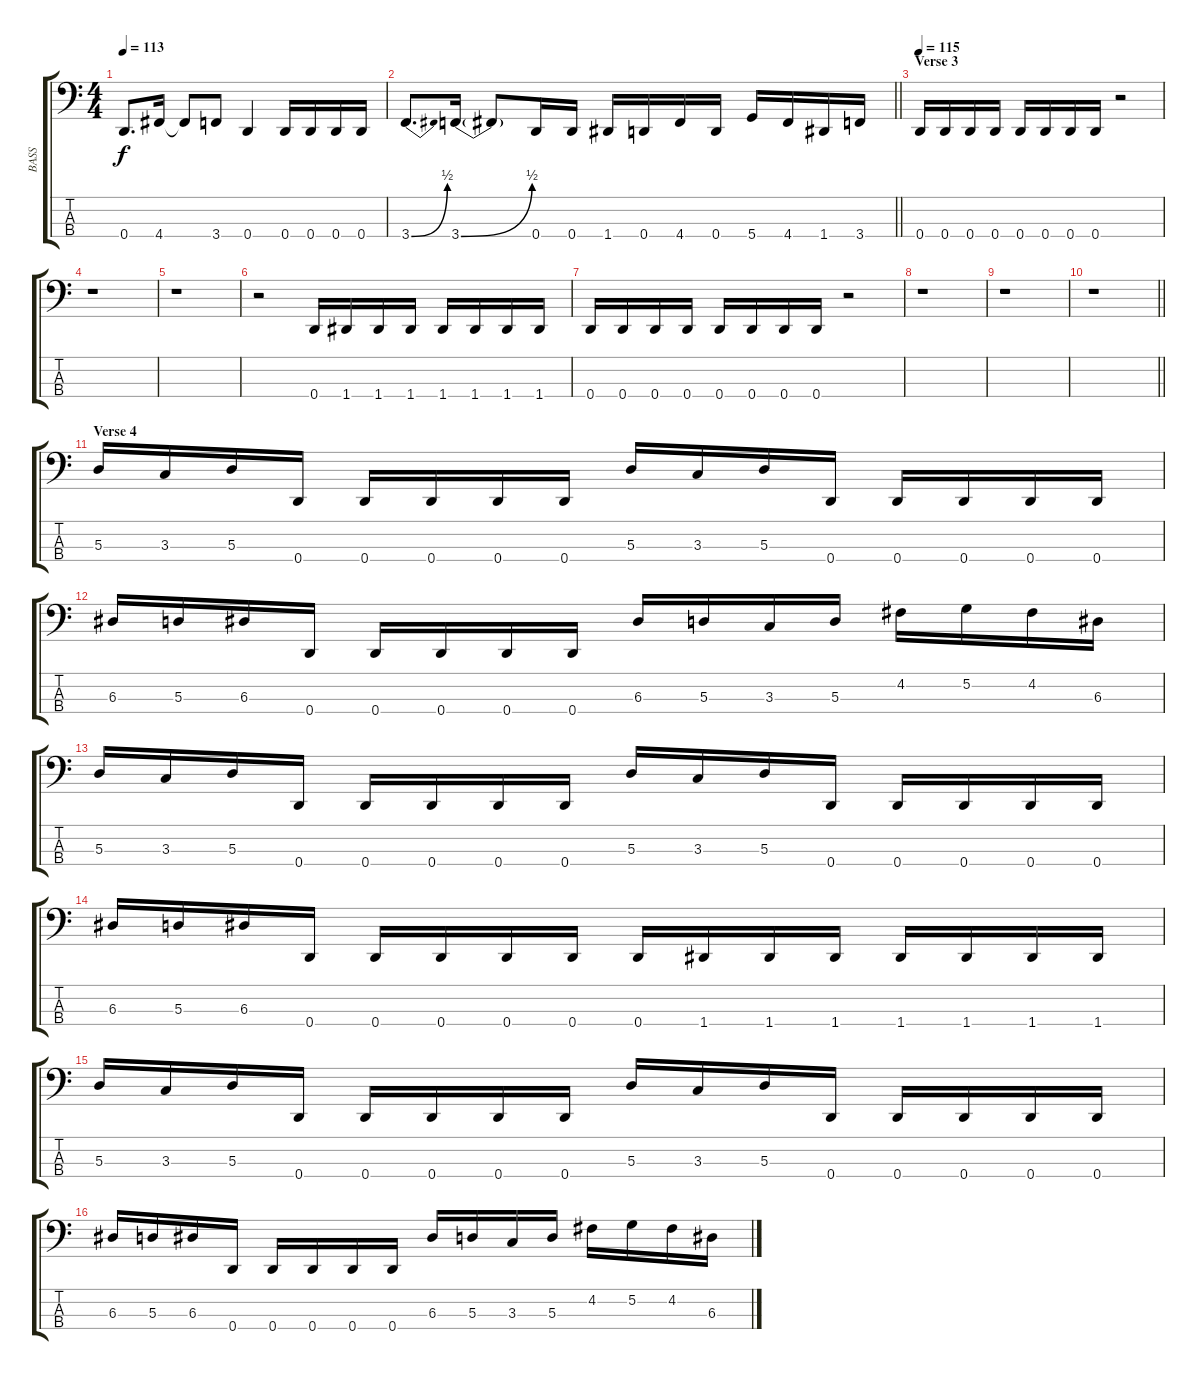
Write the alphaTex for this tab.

\track ("BASS" "BASS") {instrument electricbasspick}
\staff {score tabs}
\tuning (G2 D2 A1 D1) {hide}
\ts (4 4)
\tempo 113
\clef f4
\ks c
0.4.8{d dy f} 4.4.16 4.4{t}.8 3.4.8 0.4.4 0.4.16 0.4.16 0.4.16 0.4.16 |
\barLineRight lightlight
3.4{be (bend 0 0 60 2)}.8{d} 3.4{be (bend 0 0 60 2)}.16 3.4{t}.8 0.4.16 0.4.16 1.4.16 0.4.16 4.4.16 0.4.16 5.4.16 4.4.16 1.4.16 3.4.16 |
\section ("" "Verse 3")
\tempo 115
0.4.16 0.4.16 0.4.16 0.4.16 0.4.16 0.4.16 0.4.16 0.4.16 r.2 |
r.1 |
r.1 |
r.2 0.4.16 1.4.16 1.4.16 1.4.16 1.4.16 1.4.16 1.4.16 1.4.16 |
0.4.16 0.4.16 0.4.16 0.4.16 0.4.16 0.4.16 0.4.16 0.4.16 r.2 |
r.1 |
r.1 |
\barLineRight lightlight
r.1 |
\section ("" "Verse 4")
5.3.16 3.3.16 5.3.16 0.4.16 0.4.16 0.4.16 0.4.16 0.4.16 5.3.16 3.3.16 5.3.16 0.4.16 0.4.16 0.4.16 0.4.16 0.4.16 |
6.3.16 5.3.16 6.3.16 0.4.16 0.4.16 0.4.16 0.4.16 0.4.16 6.3.16 5.3.16 3.3.16 5.3.16 4.2.16 5.2.16 4.2.16 6.3.16 |
5.3.16 3.3.16 5.3.16 0.4.16 0.4.16 0.4.16 0.4.16 0.4.16 5.3.16 3.3.16 5.3.16 0.4.16 0.4.16 0.4.16 0.4.16 0.4.16 |
6.3.16 5.3.16 6.3.16 0.4.16 0.4.16 0.4.16 0.4.16 0.4.16 0.4.16 1.4.16 1.4.16 1.4.16 1.4.16 1.4.16 1.4.16 1.4.16 |
5.3.16 3.3.16 5.3.16 0.4.16 0.4.16 0.4.16 0.4.16 0.4.16 5.3.16 3.3.16 5.3.16 0.4.16 0.4.16 0.4.16 0.4.16 0.4.16 |
6.3.16 5.3.16 6.3.16 0.4.16 0.4.16 0.4.16 0.4.16 0.4.16 6.3.16 5.3.16 3.3.16 5.3.16 4.2.16 5.2.16 4.2.16 6.3.16
